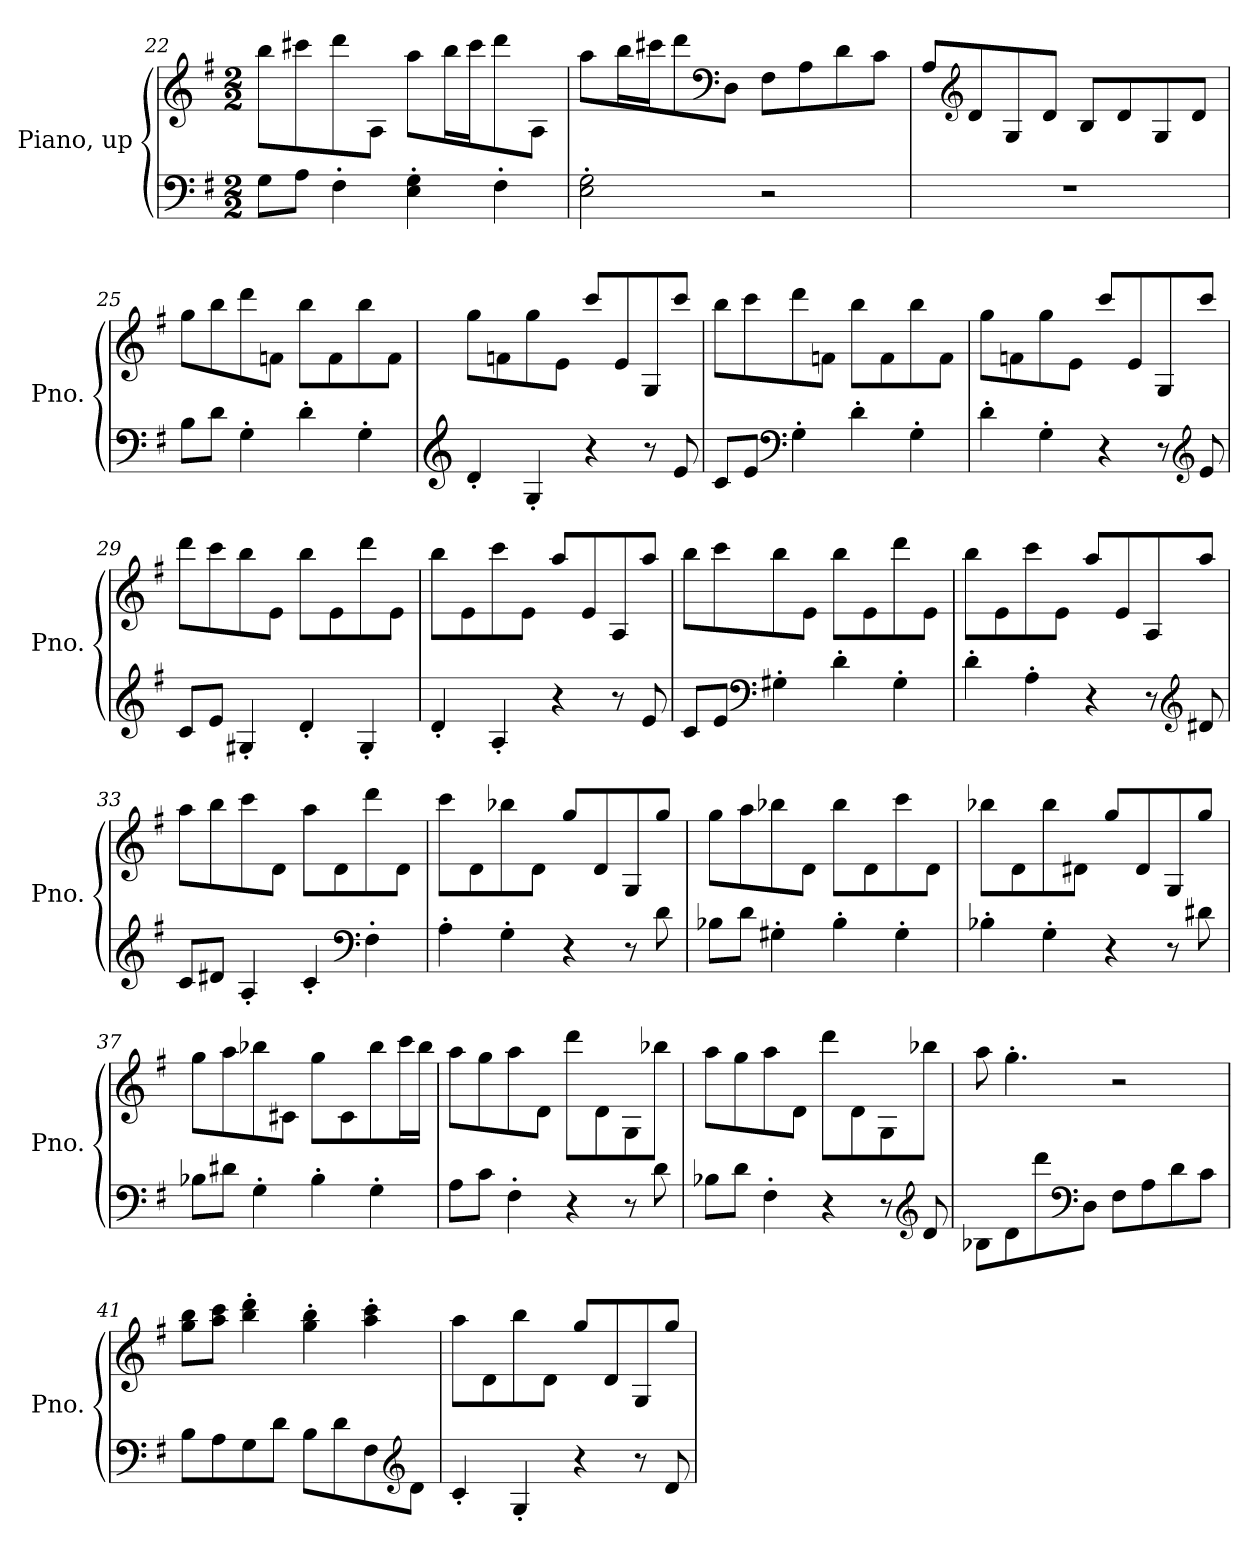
**kern	**kern
*part1	*part1
*staff2	*staff1
*I"Piano, up	*
*I'Pno.	*
*clefF4	*clefG2
*k[f#]	*k[f#]
*M2/2	*M2/2
=22	=22
8G\L	8bb\L
8A\J	8ccc#X\
4F#'\	8ddd\
.	8A\J
4E\' 4G\'	8aa\L
.	16bb\L
.	16ccc#\J
4F#'\	8ddd\
.	8A\J
=23	=23
2E\' 2G\'	8aa\L
.	16bb\L
.	16ccc#X\J
.	8ddd\
*	*clefF4
.	8D\J
2r	8F#\L
.	8A\
.	8d\
.	8c\J
!!LO:PB:g=z
=24	=24
1r	8A/L
*	*clefG2
.	8d/
.	8G/
.	8d/J
.	8B/L
.	8d/
.	8G/
.	8d/J
=25	=25
8B\L	8gg\L
8d\J	8bb\
4G'\	8ddd\
.	8fn\J
4d'\	8bb\L
.	8f\
4G'\	8bb\
.	8f\J
=26	=26
*clefG2	*
4d'/	8gg\L
.	8fn\
4G'/	8gg\
.	8e\J
4r	8ccc/L
.	8e/
8r	8G/
8e/	8ccc/J
=27	=27
8c/L	8bb\L
8e/J	8ccc\
*clefF4	*
4G'\	8ddd\
.	8fn\J
4d'\	8bb\L
.	8f\
4G'\	8bb\
.	8f\J
!!LO:LB:g=z
=28	=28
4d'\	8gg\L
.	8fn\
4G'\	8gg\
.	8e\J
4r	8ccc/L
.	8e/
8r	8G/
*clefG2	*
8e/	8ccc/J
=29	=29
8c/L	8ddd\L
8e/J	8ccc\
4G#X'/	8bb\
.	8e\J
4d'/	8bb\L
.	8e\
4G#'/	8ddd\
.	8e\J
=30	=30
4d'/	8bb\L
.	8e\
4A'/	8ccc\
.	8e\J
4r	8aa/L
.	8e/
8r	8A/
8e/	8aa/J
=31	=31
8c/L	8bb\L
8e/J	8ccc\
*clefF4	*
4G#X'\	8bb\
.	8e\J
4d'\	8bb\L
.	8e\
4G#'\	8ddd\
.	8e\J
!!LO:LB:g=z
=32	=32
4d'\	8bb\L
.	8e\
4A'\	8ccc\
.	8e\J
4r	8aa/L
.	8e/
8r	8A/
*clefG2	*
8d#X/	8aa/J
=33	=33
8c/L	8aa\L
8d#X/J	8bb\
4A'/	8ccc\
.	8d\J
4c'/	8aa\L
.	8d\
*clefF4	*
4F#'\	8ddd\
.	8d\J
=34	=34
4A'\	8ccc\L
.	8d\
4G'\	8bb-X\
.	8d\J
4r	8gg/L
.	8d/
8r	8G/
8d\	8gg/J
=35	=35
8B-X\L	8gg\L
8d\J	8aa\
4G#X'\	8bb-X\
.	8d\J
4B-'\	8bb-\L
.	8d\
4G#'\	8ccc\
.	8d\J
!!LO:LB:g=z
=36	=36
4B-X'\	8bb-X\L
.	8d\
4G'\	8bb-\
.	8d#X\J
4r	8gg/L
.	8d#/
8r	8G/
8d#X\	8gg/J
=37	=37
8B-X\L	8gg\L
8d#X\J	8aa\
4G'\	8bb-X\
.	8c#X\J
4B-'\	8gg\L
.	8c#\
4G'\	8bb-\
.	16ccc\L
.	16bb-\JJ
=38	=38
8A\L	8aa\L
8c\J	8gg\
4F#'\	8aa\
.	8d\J
4r	8ddd\L
.	8d\
8r	8G\
8d\	8bb-X\J
=39	=39
8B-X\L	8aa\L
8d\J	8gg\
4F#'\	8aa\
.	8d\J
4r	8ddd\L
.	8d\
8r	8G\
*clefG2	*
8d/	8bb-X\J
!!LO:LB:g=z
=40	=40
8B-X\L	8aa\
8d\	4.gg'\
8ddd\	.
*clefF4	*
8D\J	.
8F#\L	2r
8A\	.
8d\	.
8c\J	.
=41	=41
8B\L	8gg\ 8bb\L
8A\	8aa\ 8ccc\J
8G\	4bb\' 4ddd\'
8d\J	.
8B\L	4gg\' 4bb\'
8d\	.
8F#\	4aa\' 4ccc\'
*clefG2	*
8d\J	.
=42	=42
4c'/	8aa\L
.	8d\
4G'/	8bb\
.	8d\J
4r	8gg/L
.	8d/
8r	8G/
8d/	8gg/J
=	=
*-	*-
